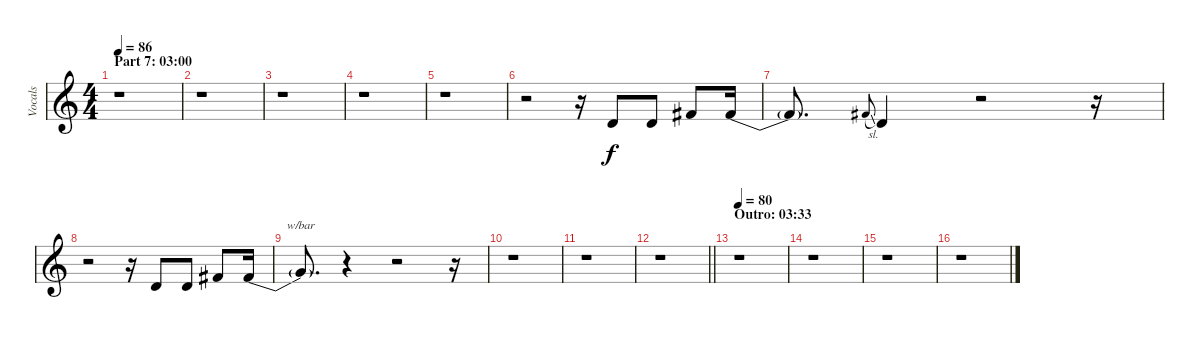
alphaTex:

\track ("Vocals" "Vocals") {instrument tenorsax}
\staff {score}
\tuning (E4 B3 G3 D3 A2 E2) {hide}
\ts (4 4)
\section ("" "Part 7: 03:00")
\tempo 86
\clef g2
\ks c
r.1{dy f} |
r.1 |
r.1 |
r.1 |
r.1 |
r.2 r.16 12.4.8 12.4.8 16.4.8 16.4{be (custom 0 0 25 2 35 2 45 0 60 0)}.16 |
16.4{t}.8{d} 16.4{sl}.8{gr onbeat} 12.4.4 r.2 r.16 |
r.2 r.16 12.4.8 12.4.8 16.4.8 16.4{be (bend 0 0 60 2)}.16 |
16.4{t}.8{d tbe (custom default 0 0 30 0 60 -10)} r.4 r.2 r.16 |
r.1 |
r.1 |
\barLineRight lightlight
r.1 |
\section ("" "Outro: 03:33")
\tempo 80
r.1 |
r.1 |
r.1 |
r.1
